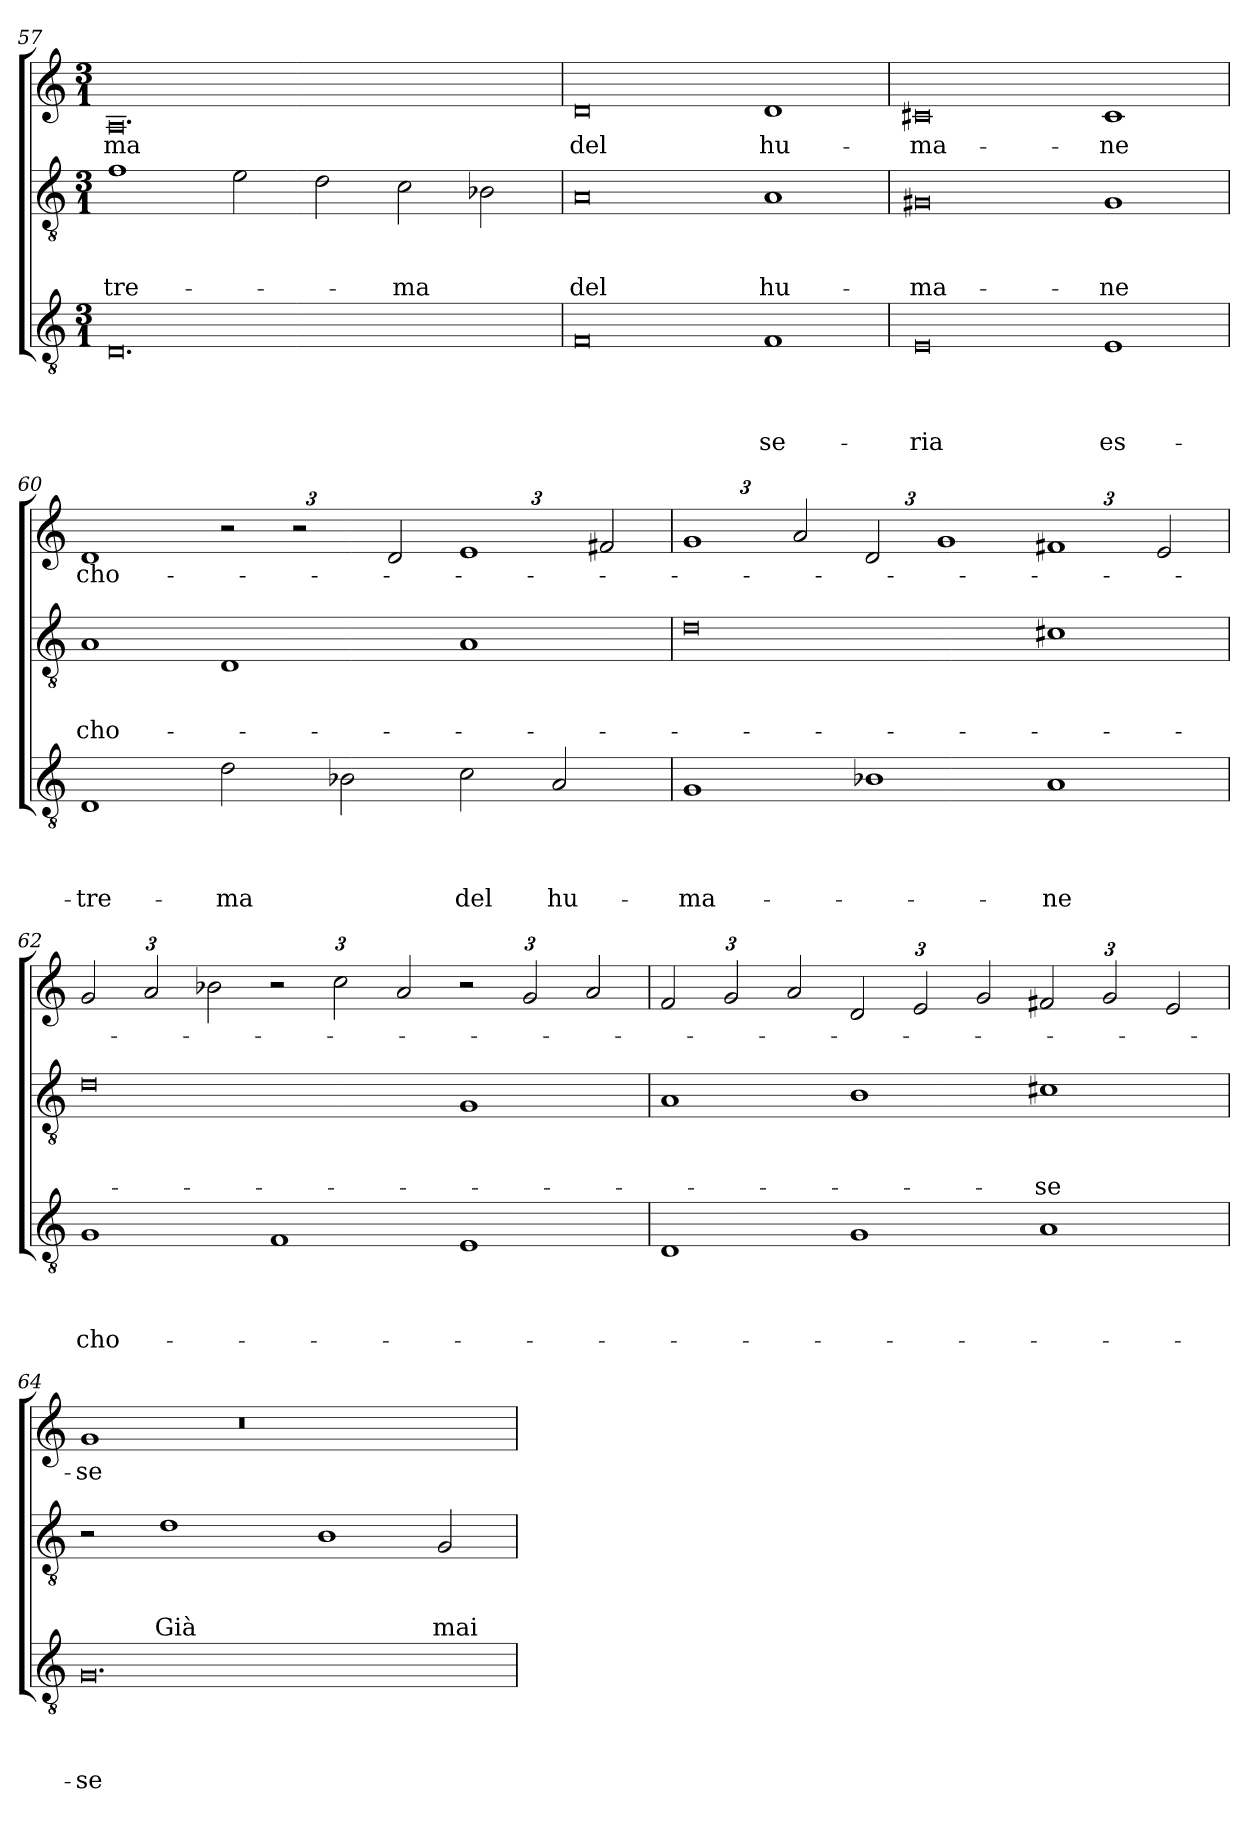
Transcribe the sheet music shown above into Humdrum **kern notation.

**kern	**text	**text	**text	**text	**kern	**text	**text	**text	**kern	**text
*part3	*part3	*part3	*part3	*part3	*part2	*part2	*part2	*part2	*part1	*part1
*staff3	*staff3	*staff3	*staff3	*staff3	*staff2	*staff2	*staff2	*staff2	*staff1	*staff1
*clefGv2	*	*	*	*	*clefGv2	*	*	*	*clefG2	*
*k[]	*	*	*	*	*k[]	*	*	*	*k[]	*
*a:	*	*	*	*	*a:	*	*	*	*a:	*
*M3/1	*	*	*	*	*M3/1	*	*	*	*M3/1	*
=57	=57	=57	=57	=57	=57	=57	=57	=57	=57	=57
!	!	!	!	!	!	!	!	!LO:LY:b	!	!LO:LY:b
0.D	.	.	.	.	1f	.	.	-tre-	0.A	-ma
.	.	.	.	.	2e\	.	.	.	.	.
.	.	.	.	.	2d\	.	.	.	.	.
!	!	!	!	!	!	!	!	!LO:LY:b	!	!
.	.	.	.	.	2c\	.	.	-ma	.	.
.	.	.	.	.	2B-\	.	.	.	.	.
=58	=58	=58	=58	=58	=58	=58	=58	=58	=58	=58
!	!	!	!	!	!	!	!	!LO:LY:b	!	!LO:LY:b
0F	.	.	.	.	0A	.	.	del	0d	del
!	!	!	!	!LO:LY:b	!	!	!	!LO:LY:b	!	!LO:LY:b
1F	.	.	.	-se-	1A	.	.	hu-	1d	hu-
=59	=59	=59	=59	=59	=59	=59	=59	=59	=59	=59
!	!	!	!	!LO:LY:b	!	!	!	!LO:LY:b	!	!LO:LY:b
0E	.	.	.	-ria	0G#	.	.	-ma-	0c#	-ma-
!	!	!	!	!LO:LY:b	!	!	!	!LO:LY:b	!	!LO:LY:b
1E	.	.	.	es-	1G#	.	.	-ne	1c#	-ne
=60	=60	=60	=60	=60	=60	=60	=60	=60	=60	=60
!	!	!	!	!LO:LY:b	!	!	!	!LO:LY:b	!	!LO:LY:b
1D	.	.	.	-tre-	1A	.	.	cho-	1d	cho-
!	!	!	!	!LO:LY:b	!	!	!	!	!	!
*	*	*	*	*	*	*	*	*	*Xbrackettup	*
2d\	.	.	.	-ma	1D	.	.	.	3r	.
.	.	.	.	.	.	.	.	.	3r	.
2B-X\	.	.	.	.	.	.	.	.	.	.
.	.	.	.	.	.	.	.	.	3d/	.
!	!	!	!	!LO:LY:b	!	!	!	!	!	!
2c\	.	.	.	del	1A	.	.	.	3%2e	.
!	!	!	!	!LO:LY:b	!	!	!	!	!	!
2A/	.	.	.	hu-	.	.	.	.	.	.
.	.	.	.	.	.	.	.	.	3f#/	.
!!LO:LB:g=z
=61	=61	=61	=61	=61	=61	=61	=61	=61	=61	=61
!	!	!	!	!LO:LY:b	!	!	!	!	!	!
1G	.	.	.	-ma-	0d	.	.	.	3%2g	.
.	.	.	.	.	.	.	.	.	3a/	.
1B-X	.	.	.	.	.	.	.	.	3d/	.
.	.	.	.	.	.	.	.	.	3%2g	.
!	!	!	!	!LO:LY:b	!	!	!	!	!	!
1A	.	.	.	-ne	1c#	.	.	.	3%2f#	.
.	.	.	.	.	.	.	.	.	3e/	.
=62	=62	=62	=62	=62	=62	=62	=62	=62	=62	=62
!	!	!	!	!LO:LY:b	!	!	!	!	!	!
1G	.	.	.	cho-	0d	.	.	.	3g/	.
.	.	.	.	.	.	.	.	.	3a/	.
.	.	.	.	.	.	.	.	.	3b-X\	.
1F	.	.	.	.	.	.	.	.	3r	.
.	.	.	.	.	.	.	.	.	3cc\	.
.	.	.	.	.	.	.	.	.	3a/	.
1E	.	.	.	.	1G	.	.	.	3r	.
.	.	.	.	.	.	.	.	.	3g/	.
.	.	.	.	.	.	.	.	.	3a/	.
=63	=63	=63	=63	=63	=63	=63	=63	=63	=63	=63
1D	.	.	.	.	1A	.	.	.	3f/	.
.	.	.	.	.	.	.	.	.	3g/	.
.	.	.	.	.	.	.	.	.	3a/	.
1G	.	.	.	.	1B	.	.	.	3d/	.
.	.	.	.	.	.	.	.	.	3e/	.
.	.	.	.	.	.	.	.	.	3g/	.
!	!	!	!	!	!	!	!	!LO:LY:b	!	!
1A	.	.	.	.	1c#	.	.	-se	3f#/	.
.	.	.	.	.	.	.	.	.	3g/	.
.	.	.	.	.	.	.	.	.	3e/	.
=64	=64	=64	=64	=64	=64	=64	=64	=64	=64	=64
!	!	!	!	!LO:LY:b	!	!	!	!	!	!LO:LY:b
0.G	.	.	.	-se	2r	.	.	.	1g	-se
!	!	!	!	!	!	!	!	!LO:LY:b	!	!
.	.	.	.	.	1d	.	.	Già	.	.
.	.	.	.	.	.	.	.	.	0r	.
.	.	.	.	.	1B	.	.	.	.	.
!	!	!	!	!	!	!	!	!LO:LY:b	!	!
.	.	.	.	.	2G/	.	.	mai	.	.
=	=	=	=	=	=	=	=	=	=	=
*-	*-	*-	*-	*-	*-	*-	*-	*-	*-	*-
